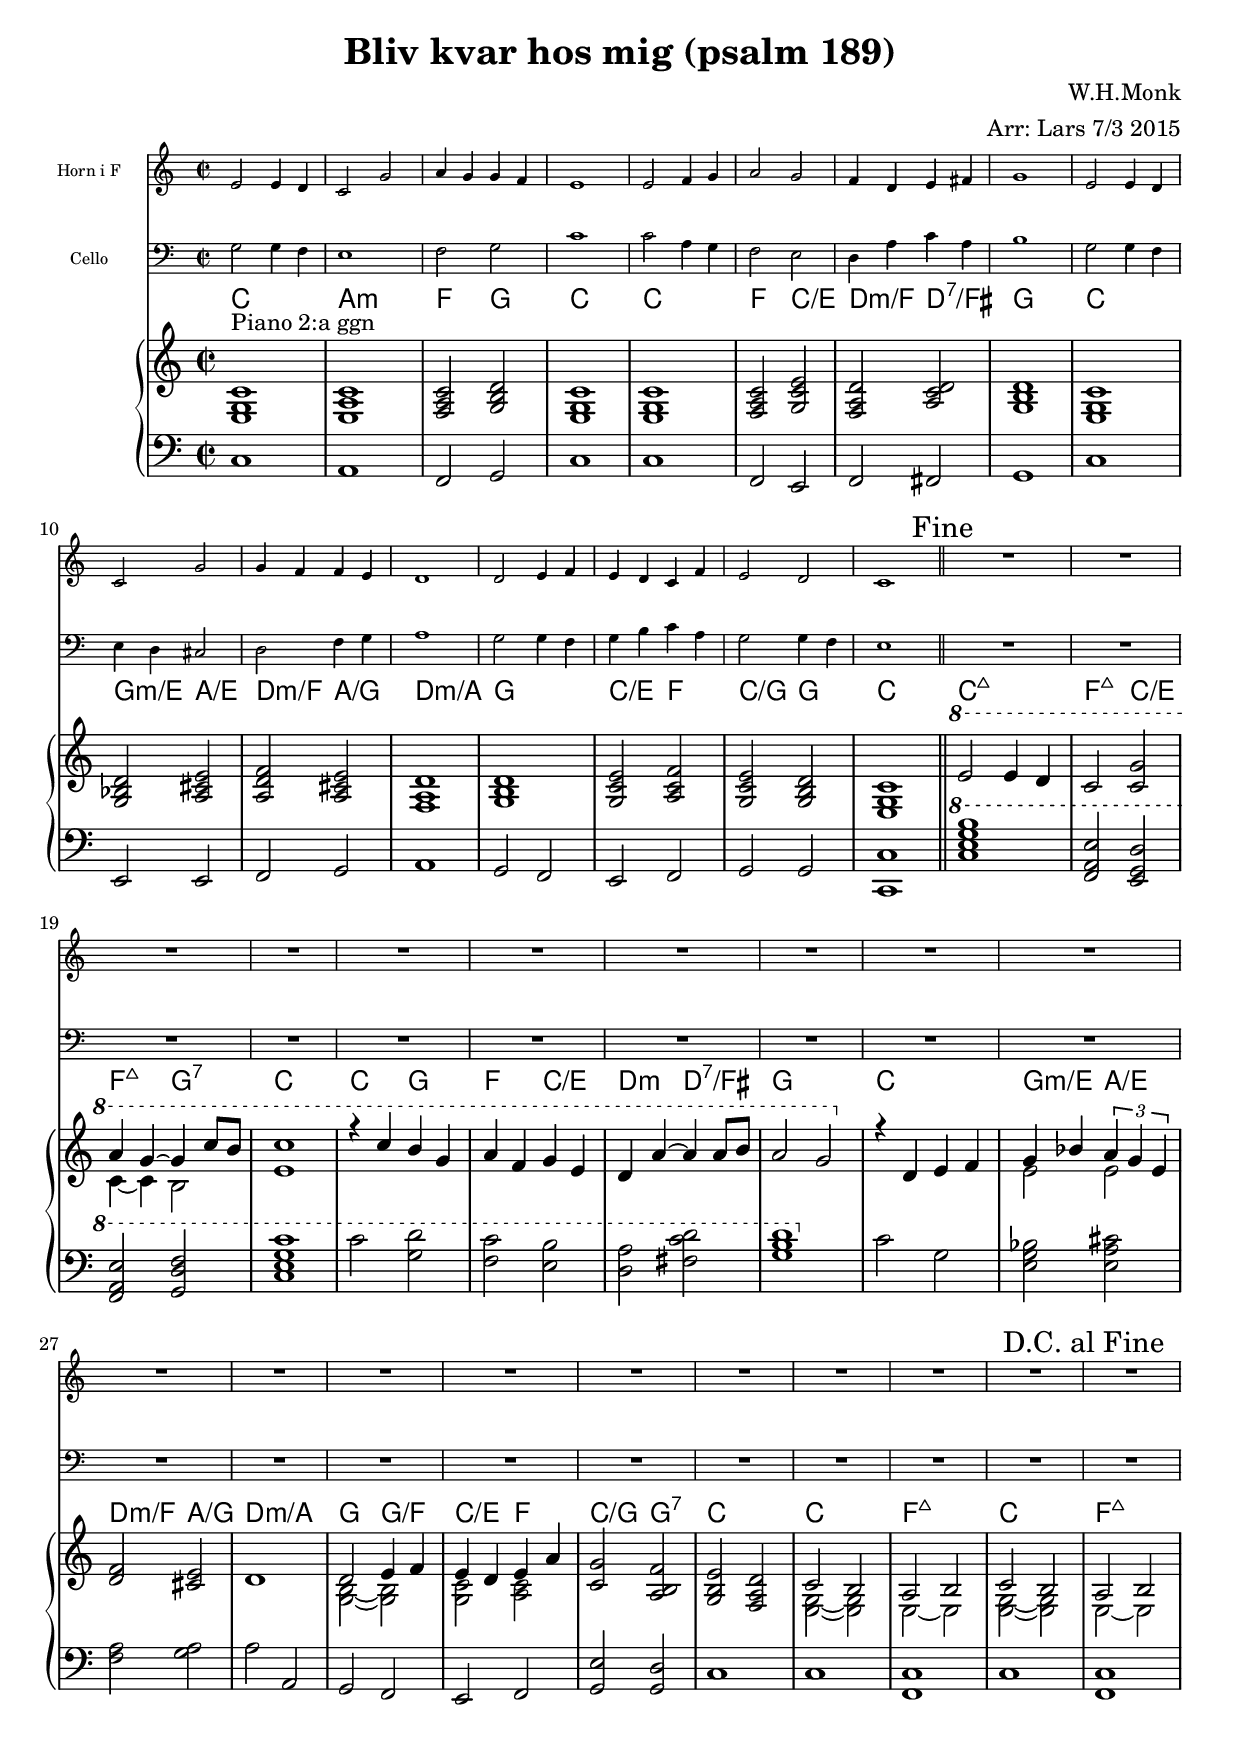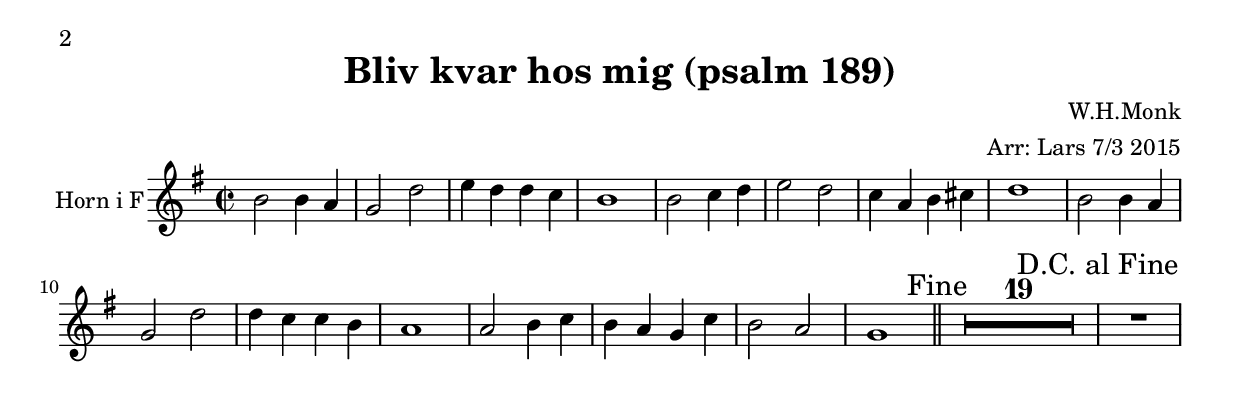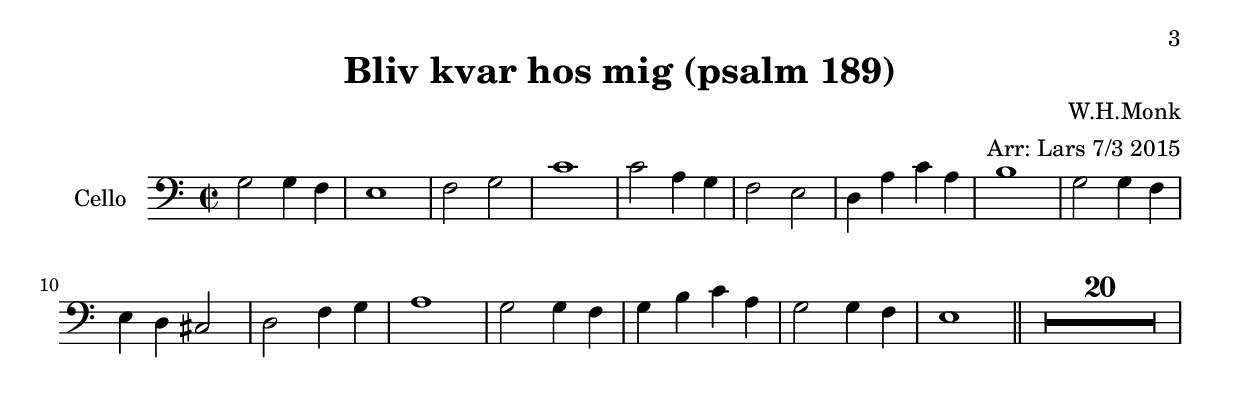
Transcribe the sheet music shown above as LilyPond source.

\version "2.19.15"

% Piano, left hand.

\version "2.12.3"

PianoLeft =
{
  \clef bass
  \key c \major
  \time 2/2
  % Part 1.
  | c1
  | a,
  | f,2 g,
  | c1
  | c
  | f,2 e,
  | f, fis,
  | g,1
  | c1
  | e,2 e,
  | f, g,
  | a,1
  | g,2 f,
  | e, f,
  | g, g,
  | <c, c>1
  % Part 2.
  \ottava 1
  | <c' e' g' b'>1
  | <f a e'>2 <e g d'>
  | <f a e'> <g d' f'>
  | <c' e' g' c''>1
  | c''2 <g' d''>
  | <f' c''> <e' b'>
  | <d' a'> <fis' c'' d''>
  | <g' b' d''>1
  \ottava 0
  | c'2 g
  | <e g bes> <e a cis'>
  | <f a> <g a>
  | a a,
  | g, f,
  | e, f,
  | <g, e> <g, d>
  | c1
  | c
  | <f, c>
  | c
  | <f, c>
}

% Piano, right hand.

\version "2.12.3"

PianoRight =
{
  \key c \major
  \time 2/2
  % Part 1.
  | <e g c'>1^"Piano 2:a ggn"
  | <e a c'>
  | <f a c'>2 <g b d'>
  | <e g c'>1
  | <e g c'>
  | <f a c'>2 <g c' e'>
  | <f a d'> <a c' d'>
  | <g b d'>1
  | <e g c'>1
  | <g bes d'>2 <a cis' e'>
  | <a d' f'> <a cis' e'>
  | <f a d'>1
  | <g b d'>
  | <g c' e'>2 <a c' f'>
  | <g c' e'> <g b d'>
  | <e g c'>1
  % Part 2. 
  \ottava #1
  <<
  {
  | e''2 e''4 d''
  | c''2 <c'' g''>
  | a''4 g'' ~ g'' c'''8 b''
  | <e'' c'''>1
  | r4 c''' b'' g''
  | a'' f'' g'' e''
  | d'' a'' ~ a'' a''8 b''
  |  a''2 g''
  } \\
  {
  | s1
  | s1
  | c''4 ~ c'' b'2
  | s1
  | s1
  | s1
  | s1
  | s1
  }
  >>
  \ottava #0
  <<
  {
  | r4 d' e' f'
  | g' bes' \times 2/3 {a'4 g' e'}
  | <d' f'>2 <cis' e'>2
  | d'1
  | d'2 e'4 f'
  | e' d' e' a'
  | <c' g'>2 <a b f'>
  | <g b e'> <f a d'>
  | c' b
  | a b
  | c' b
  | a b
  } \\
  {
  | s1
  | e'2 e'
  | s1
  | s1
  | <g b>2 ~ <g b>
  | <g c'>2 <a c'>
  | s1
  | s1
  | <e g>2 ~ <e g>
  | e ~ e
  | <e g>2 ~ <e g>
  | e ~ e
  }
  >>
}

% Cello.


Cello =
{
  \set Staff.instrumentName = #"Cello"
  \clef bass
  \key c \major
  \time 2/2
  % Part 1.
  | g2 g4 f
  | e1
  | f2 g
  | c'1
  | c'2 a4 g
  | f2 e
  | d4 a c' a
  | b1
  | g2 g4 f
  | e d cis2
  | d f4 g
  | a1
  | g2 g4 f
  | g b c' a
  | g2 g4 f
  | e1 \bar "||" 
  % Part 2.
  | R1*20
}

% Klarinett.
% The melody (clarinet or horn).

Melody =
{
  % Part 1.
  | e'2 e'4 d'
  | c'2 g'
  | a'4 g' g' f'
  | e'1
  | e'2 f'4 g'
  | a'2 g'2
  | f'4 d' e' fis'
  | g'1
  | e'2 e'4 d'4
  | c'2 g'2
  | g'4 f' f' e'
  | d'1
  | d'2 e'4 f'
  | e' d' c' f'
  | e'2d'
  | c'1 \bar "||"
  \mark "Fine"
  % Part 2.
  | R1*19
  \mark "D.C. al Fine"
  | R1
}


Clar =
{
  \set Staff.instrumentName = #"Klarinett"
  \key c \major
  \time 2/2
  \Melody
}

% Valthorn.

Horn =
{
  \set Staff.instrumentName = #"Horn i F"
  \key c \major
  \time 2/2
  % Part 1.
  | e'2 e'4 d'
  | c'2 g'
  | a'4 g' g' f'
  | e'1
  | e'2 f'4 g'
  | a'2 g'2
  | f'4 d' e' fis'
  | g'1
  | e'2 e'4 d'4
  | c'2 g'2
  | g'4 f' f' e'
  | d'1
  | d'2 e'4 f'
  | e' d' c' f'
  | e'2d'
  | c'1 \bar "||"
  \mark "Fine"
  % Part 2.
  | R1*19
  \mark "D.C. al Fine"
  | R1
}

% Chords.


ackord = \chordmode
{
  \set chordChanges = ##f
  % Bars 1 - 16.
  c1 a:m f2 g2 c1
  c f2 c/e d:m/f d:7/fis g1
  c g2:m/e a/e d:m/f a/g d1:m/a
  g c2/e f c/g g c1
  % Bars 17 - 36.
  c:maj7 f2:maj7 c/e f:maj7 g:7 c1
  c2 g f c/e d:m d:7/fis g1
  c g2:m/e a/e d:m/f a/g d1:m/a
  g2 g/f c/e f c/g g:7 c1
  c f:maj7 c f:maj7
}


\header
{
  title = "Bliv kvar hos mig (psalm 189)"
  arranger = "Arr: Lars 7/3 2015"
  composer = "W.H.Monk"
}

clarStaff =
{
  \new Staff
  {
    \Clar
  }
}

clarStaffSmall =
{
  \new Staff \with {
    \magnifyStaff #5/7
  }
  {
    \set Staff.midiInstrument = #"clarinet"
    \Clar
  }
}

hornStaff =
{
  \new Staff
  {
    \Horn
  }
}

hornStaffSmall =
{
  \new Staff \with {
    \magnifyStaff #5/7
  }
  {
    \set Staff.midiInstrument = #"french horn"
    \Horn
  }
}

celloStaff =
{
  \new Staff
  {
    \Cello
  }
}

celloStaffSmall =
{
  \new Staff \with {
    \magnifyStaff #5/7
  }
  {
    \set Staff.midiInstrument = #"cello"
    \Cello
  }
}

pianoStaff =
{
  \new PianoStaff
  <<
    \new Staff
    {
      \PianoRight
    }
    \new Staff
    {
      \PianoLeft
    }
  >>
}

fullScore =
{
<<
  % Choose clarinet or horn.
  %\clarStaffSmall
  \hornStaffSmall
  \celloStaffSmall
  \chords { \ackord }
  \pianoStaff
>>
}



 % -------------------------- Scores.

% Main score.
\bookpart {
\score {
  \fullScore
  \layout {}
}
}

% Choose clarinet or horn.

%% Clarinet only (transposed).
%\bookpart {
%\score {
%  <<
%    \compressFullBarRests
%    \transpose bes c'
%    \clarStaff
%  >>
%  \layout {}
%}
%}

% Horn only (transposed).
\bookpart {
\score {
  <<
    \compressFullBarRests
    % The voice became very low for the horn with the usual f --> c transposition.
    % Trey one octava higher.
    \transpose f c'
    \hornStaff
  >>
  \layout {}
}
}

% Cello only.
\bookpart {
\score {
  <<
    \compressFullBarRests
    \celloStaff
  >>
  \layout {}
}
}

% MIDI.
\score {
  \unfoldRepeats { \fullScore }
  \midi {
    \context {
      \Score
      tempoWholesPerMinute = #(ly:make-moment 120 4)
    }
  }
}

